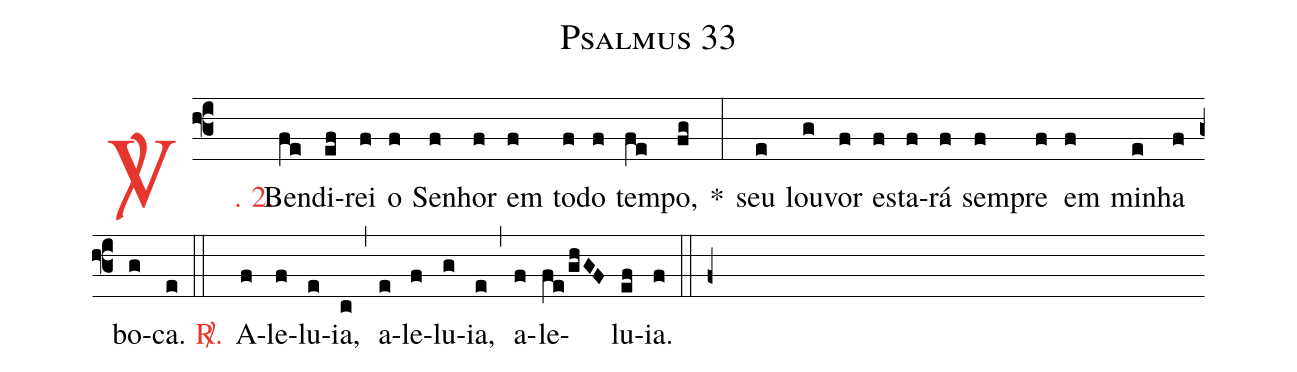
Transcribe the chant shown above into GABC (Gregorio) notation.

name: Psalmus 33;
%%
(f3)

<c><sp>V/</sp>. 2.</c>() Ben(fe)di(ef)rei(f) o(f) Se(f)nhor(f) em(f) to(f)do(f) tem(fe)po,(fg) *(:) seu(e) lou(g)vor(f) es(f)ta(f)rá(f) sem(f)pre(f) em(f) mi(e)nha(f) bo(g)ca.(e)

(::)

<nlba><c><sp>R/</sp>.</c>() A</nlba>(f)le(f)lu(e)ia,(c) (,) a(e)le(f)lu(g)ia,(e) (,) a(f)le(fe/ghGF)lu(ef)ia.(f)

(::)

(f+)
